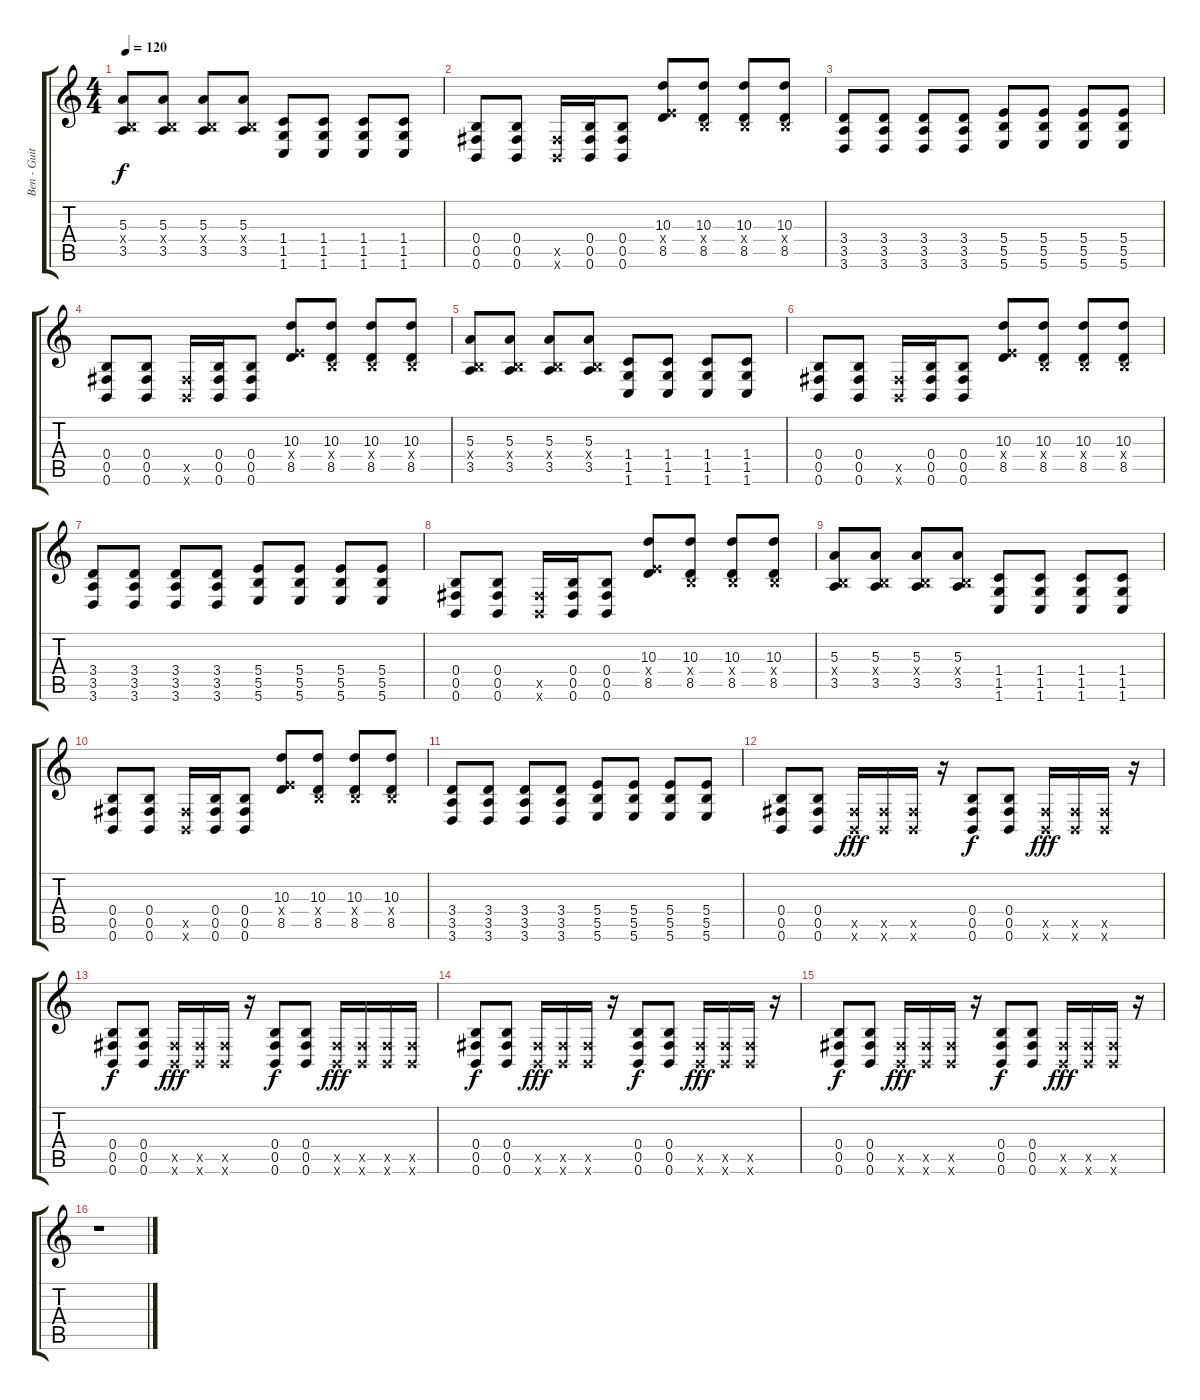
\track ("Ben - Guitare" "Ben - Guit") {instrument distortionguitar}
\staff {score tabs}
\tuning (Db4 Ab3 E3 B2 Gb2 B1) {hide}
\ts (4 4)
\tempo 120
\clef g2
\ks c
(5.3 0.4{x} 3.5).8{dy f} (5.3 0.4{x} 3.5).8 (5.3 0.4{x} 3.5).8 (5.3 0.4{x} 3.5).8 (1.4 1.5 1.6).8 (1.4 1.5 1.6).8 (1.4 1.5 1.6).8 (1.4 1.5 1.6).8 |
(0.4 0.5 0.6).8 (0.4 0.5 0.6).8 (0.5{x} 0.6{x}).16 (0.4 0.5 0.6).16 (0.4 0.5 0.6).8 (10.3 5.4{x} 8.5).8 (10.3 0.4{x} 8.5).8 (10.3 0.4{x} 8.5).8 (10.3 0.4{x} 8.5).8 |
(3.4 3.5 3.6).8 (3.4 3.5 3.6).8 (3.4 3.5 3.6).8 (3.4 3.5 3.6).8 (5.4 5.5 5.6).8 (5.4 5.5 5.6).8 (5.4 5.5 5.6).8 (5.4 5.5 5.6).8 |
(0.4 0.5 0.6).8 (0.4 0.5 0.6).8 (0.5{x} 0.6{x}).16 (0.4 0.5 0.6).16 (0.4 0.5 0.6).8 (10.3 5.4{x} 8.5).8 (10.3 0.4{x} 8.5).8 (10.3 0.4{x} 8.5).8 (10.3 0.4{x} 8.5).8 |
(5.3 0.4{x} 3.5).8 (5.3 0.4{x} 3.5).8 (5.3 0.4{x} 3.5).8 (5.3 0.4{x} 3.5).8 (1.4 1.5 1.6).8 (1.4 1.5 1.6).8 (1.4 1.5 1.6).8 (1.4 1.5 1.6).8 |
(0.4 0.5 0.6).8 (0.4 0.5 0.6).8 (0.5{x} 0.6{x}).16 (0.4 0.5 0.6).16 (0.4 0.5 0.6).8 (10.3 5.4{x} 8.5).8 (10.3 0.4{x} 8.5).8 (10.3 0.4{x} 8.5).8 (10.3 0.4{x} 8.5).8 |
(3.4 3.5 3.6).8 (3.4 3.5 3.6).8 (3.4 3.5 3.6).8 (3.4 3.5 3.6).8 (5.4 5.5 5.6).8 (5.4 5.5 5.6).8 (5.4 5.5 5.6).8 (5.4 5.5 5.6).8 |
(0.4 0.5 0.6).8 (0.4 0.5 0.6).8 (0.5{x} 0.6{x}).16 (0.4 0.5 0.6).16 (0.4 0.5 0.6).8 (10.3 5.4{x} 8.5).8 (10.3 0.4{x} 8.5).8 (10.3 0.4{x} 8.5).8 (10.3 0.4{x} 8.5).8 |
(5.3 0.4{x} 3.5).8 (5.3 0.4{x} 3.5).8 (5.3 0.4{x} 3.5).8 (5.3 0.4{x} 3.5).8 (1.4 1.5 1.6).8 (1.4 1.5 1.6).8 (1.4 1.5 1.6).8 (1.4 1.5 1.6).8 |
(0.4 0.5 0.6).8 (0.4 0.5 0.6).8 (0.5{x} 0.6{x}).16 (0.4 0.5 0.6).16 (0.4 0.5 0.6).8 (10.3 5.4{x} 8.5).8 (10.3 0.4{x} 8.5).8 (10.3 0.4{x} 8.5).8 (10.3 0.4{x} 8.5).8 |
(3.4 3.5 3.6).8 (3.4 3.5 3.6).8 (3.4 3.5 3.6).8 (3.4 3.5 3.6).8 (5.4 5.5 5.6).8 (5.4 5.5 5.6).8 (5.4 5.5 5.6).8 (5.4 5.5 5.6).8 |
(0.4 0.5 0.6).8 (0.4 0.5 0.6).8 (0.5{x} 0.6{x}).16{dy fff} (0.5{x} 0.6{x}).16 (0.5{x} 0.6{x}).16 r.16 (0.4 0.5 0.6).8{dy f} (0.4 0.5 0.6).8 (0.5{x} 0.6{x}).16{dy fff} (0.5{x} 0.6{x}).16 (0.5{x} 0.6{x}).16 r.16 |
(0.4 0.5 0.6).8{dy f} (0.4 0.5 0.6).8 (0.5{x} 0.6{x}).16{dy fff} (0.5{x} 0.6{x}).16 (0.5{x} 0.6{x}).16 r.16 (0.4 0.5 0.6).8{dy f} (0.4 0.5 0.6).8 (0.5{x} 0.6{x}).16{dy fff} (0.5{x} 0.6{x}).16 (0.5{x} 0.6{x}).16 (0.5{x} 0.6{x}).16 |
(0.4 0.5 0.6).8{dy f} (0.4 0.5 0.6).8 (0.5{x} 0.6{x}).16{dy fff} (0.5{x} 0.6{x}).16 (0.5{x} 0.6{x}).16 r.16 (0.4 0.5 0.6).8{dy f} (0.4 0.5 0.6).8 (0.5{x} 0.6{x}).16{dy fff} (0.5{x} 0.6{x}).16 (0.5{x} 0.6{x}).16 r.16 |
(0.4 0.5 0.6).8{dy f} (0.4 0.5 0.6).8 (0.5{x} 0.6{x}).16{dy fff} (0.5{x} 0.6{x}).16 (0.5{x} 0.6{x}).16 r.16 (0.4 0.5 0.6).8{dy f} (0.4 0.5 0.6).8 (0.5{x} 0.6{x}).16{dy fff} (0.5{x} 0.6{x}).16 (0.5{x} 0.6{x}).16 r.16 |
r.1
